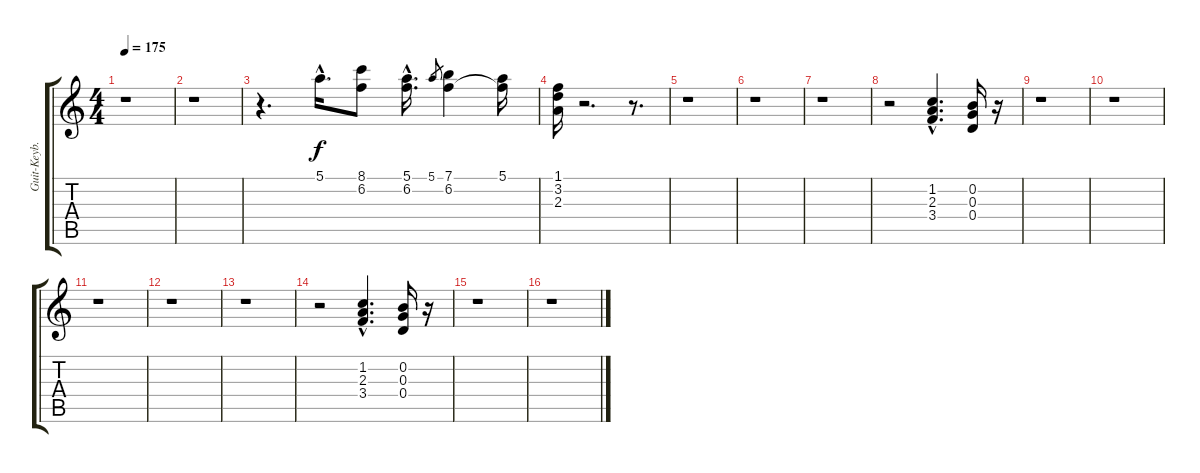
\track ("Guit-Keyb." "Guit-Keyb.") {instrument overdrivenguitar}
\staff {score tabs}
\tuning (E4 B3 G3 D3 A2 E2) {hide}
\ts (4 4)
\tempo 175
\clef g2
\ks c
r.1{dy f} |
r.1 |
r.4{d} 5.1{hac}.16{d} (8.1 6.2).8 (5.1{hac} 6.2{hac}).16{d} 5.1.8{gr} (7.1 6.2).4 (5.1 6.2{t}).16 |
(1.1 3.2 2.3).16 r.2{d} r.8{d} |
r.1 |
r.1 |
r.1 |
r.2 (1.2{hac} 2.3{hac} 3.4{hac}).4{d} (0.2 0.3 0.4).16 r.16 |
r.1 |
r.1 |
r.1 |
r.1 |
r.1 |
r.2 (1.2{hac} 2.3{hac} 3.4{hac}).4{d} (0.2 0.3 0.4).16 r.16 |
r.1 |
r.1
